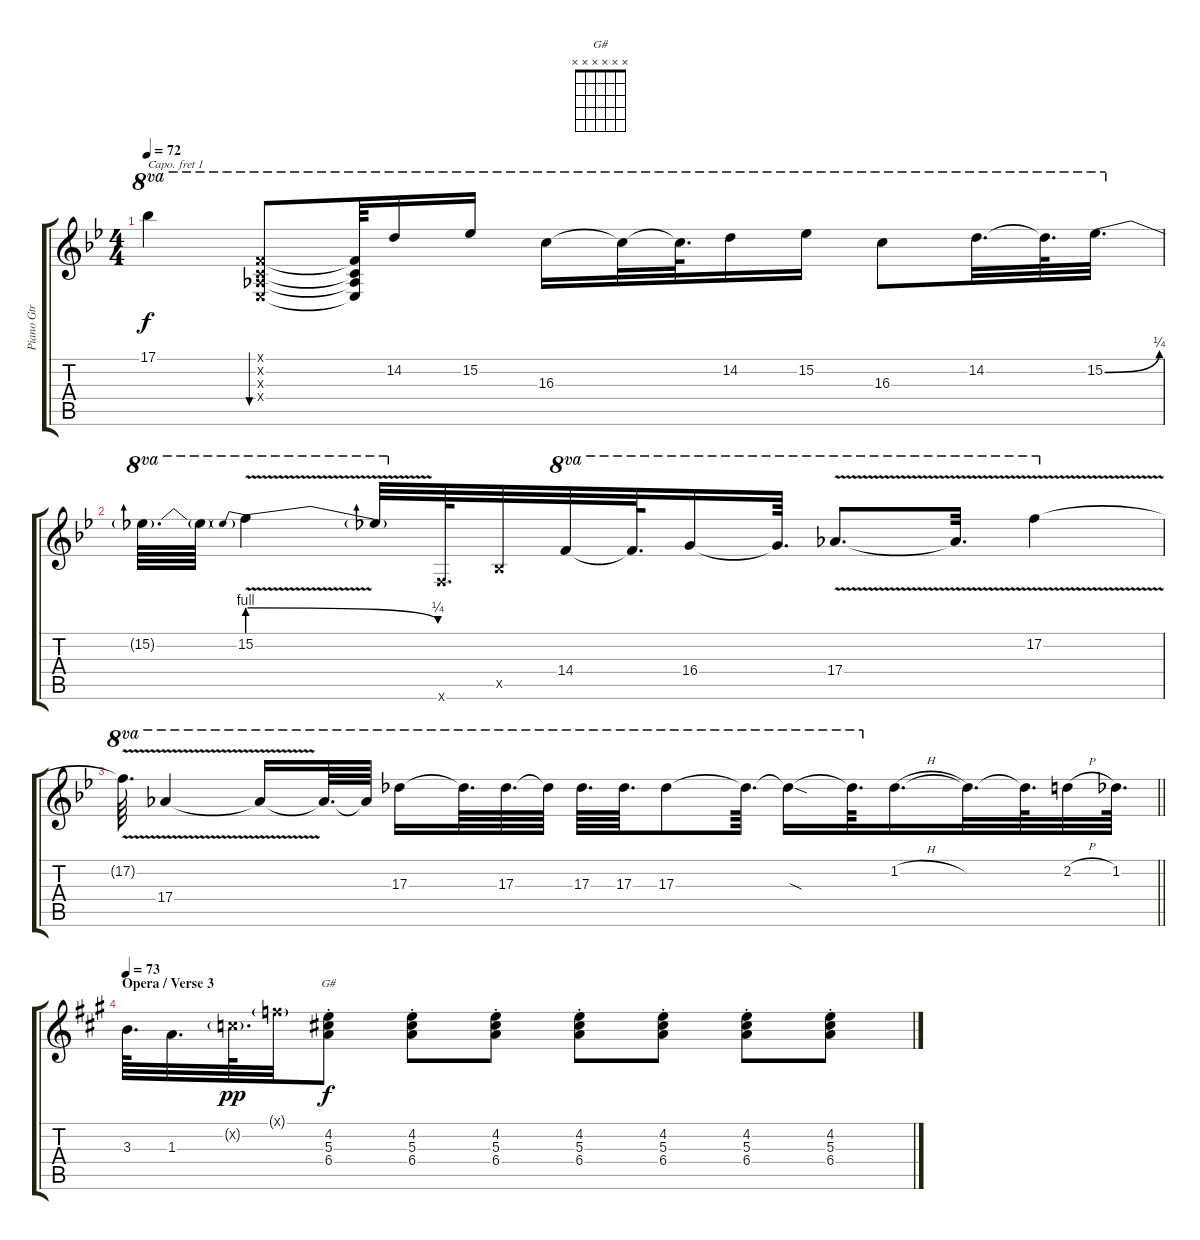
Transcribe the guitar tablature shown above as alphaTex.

\track ("Piano Gtr Adapt (mute if listening mix)" "Piano Gtr ") {mute instrument electricguitarjazz}
\staff {score tabs}
\capo 1
\tuning (E4 B3 G3 D3 A2 E2) {hide}
\chord ("G#" x x x x x x)
\ts (4 4)
\tempo 72
\clef g2
\ks bb
17.1{t}.4{ot 8va dy f} (0.1{x} 0.2{x} 0.3{x} 0.4{x}).8{bu 120 ot 8va} (0.1{t} 0.2{t} 0.3{t} 0.4{t}).64{ot 8va} 14.2.16{ot 8va} 15.2.16{ot 8va} 16.3.16{ot 8va} 16.3{t}.32{ot 8va} 16.3{t}.64{d ot 8va} 14.2.16{ot 8va} 15.2.16{ot 8va} 16.3.8{ot 8va} 14.2.32{d ot 8va} 14.2{t}.64{d ot 8va} 15.2{be (bend 0 0 60 1)}.32{d ot 8va} |
15.2{t}.64{d ot 8va} 15.2{t}.64{ot 8va} 15.2{be (prebendrelease 0 4 60 1) v}.4{ot 8va} 15.2{t}.32{ot 8va} 0.6{x}.64{d} 0.5{x}.32 14.4.32{ot 8va} 14.4{t}.64{d ot 8va} 16.4.16{ot 8va} 16.4{t}.64{d ot 8va} 17.4{v}.8{d ot 8va} 17.4{t}.32{d ot 8va} 17.2{v}.4{ot 8va} |
\barLineRight lightlight
17.2{t}.64{d ot 8va} 17.4{v}.4{ot 8va} 17.4{t}.16{ot 8va} 17.4{t}.64{d ot 8va} 17.4{t}.64{ot 8va beam split} 17.3.16{ot 8va} 17.3{t}.64{d ot 8va} 17.3.64{d ot 8va} 17.3{t}.64{ot 8va} 17.3.64{d ot 8va} 17.3.64{d ot 8va} 17.3.8{ot 8va} 17.3{t}.64{d ot 8va beam split} 17.3{sod t}.16{ot 8va beam merge} 17.3{t}.64{d ot 8va} 1.2{h}.16{d} 1.2{t}.32{d} 1.2{t}.64{d} 2.2{h}.32 1.2.64{d} |
\section ("" "Opera / Verse 3")
\tempo 73
\ks a
3.3.64{d} 1.3.32{d} 0.2{g x}.64{d dy pp} 0.1{g x}.32 (4.2{st} 5.3{st} 6.4{st}).8{ch "G#" dy f instrument electricguitarjazz} (4.2{st} 5.3{st} 6.4{st}).8 (4.2{st} 5.3{st} 6.4{st}).8 (4.2{st} 5.3{st} 6.4{st}).8 (4.2{st} 5.3{st} 6.4{st}).8 (4.2{st} 5.3{st} 6.4{st}).8 (4.2{st} 5.3{st} 6.4{st}).8
